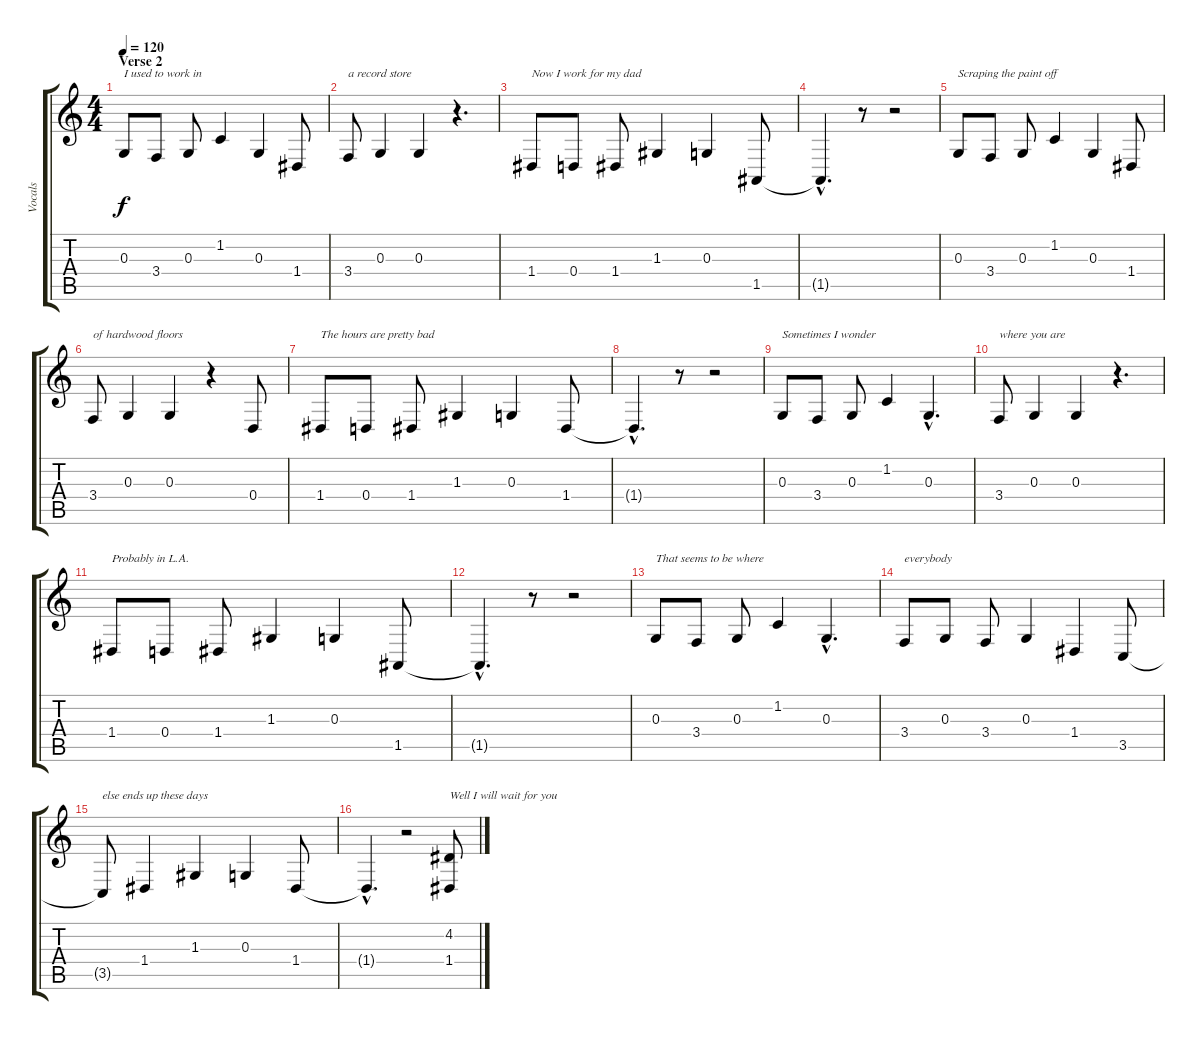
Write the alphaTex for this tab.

\track ("Vocals" "Vocals") {instrument clarinet}
\staff {score tabs}
\tuning (E4 B3 G3 D3 A2 E2) {hide}
\ts (4 4)
\section ("" "Verse 2")
\tempo 120
\clef g2
\ks c
0.3.8{txt "I used to work in" dy f} 3.4.8 0.3.8 1.2.4 0.3.4 1.4.8 |
3.4.8{txt "a record store"} 0.3.4 0.3.4 r.4{d} |
1.4.8{txt "Now I work for my dad"} 0.4.8 1.4.8 1.3.4 0.3.4 1.5.8 |
1.5{hac t}.4{d} r.8 r.2 |
0.3.8{txt "Scraping the paint off"} 3.4.8 0.3.8 1.2.4 0.3.4 1.4.8 |
3.4.8{txt "of hardwood floors"} 0.3.4 0.3.4 r.4 0.4.8 |
1.4.8{txt "The hours are pretty bad"} 0.4.8 1.4.8 1.3.4 0.3.4 1.4.8 |
1.4{hac t}.4{d} r.8 r.2 |
0.3.8{txt "Sometimes I wonder"} 3.4.8 0.3.8 1.2.4 0.3{hac}.4{d} |
3.4.8{txt "where you are"} 0.3.4 0.3.4 r.4{d} |
1.4.8{txt "Probably in L.A."} 0.4.8 1.4.8 1.3.4 0.3.4 1.5.8 |
1.5{hac t}.4{d} r.8 r.2 |
0.3.8{txt "That seems to be where"} 3.4.8 0.3.8 1.2.4 0.3{hac}.4{d} |
3.4.8{txt "everybody"} 0.3.8 3.4.8 0.3.4 1.4.4 3.5.8 |
3.5{t}.8{txt "else ends up these days"} 1.4.4 1.3.4 0.3.4 1.4.8 |
1.4{hac t}.4{d} r.2 (4.2 1.4).8{txt "Well I will wait for you"}
